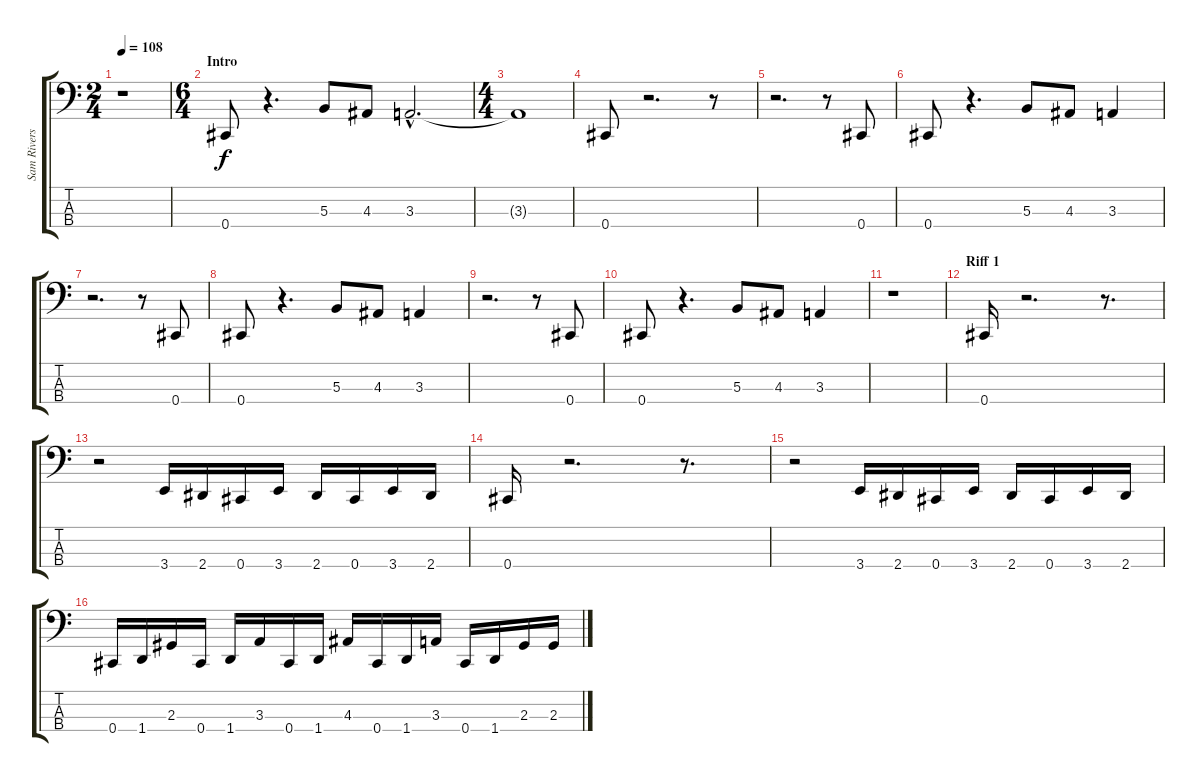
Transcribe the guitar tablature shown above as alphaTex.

\track ("Sam Rivers" "Sam Rivers") {instrument electricbassfinger}
\staff {score tabs}
\tuning (E2 B1 Gb1 Db1) {hide}
\ts (2 4)
\tempo 108
\clef f4
\ks c
r.1{dy f instrument electricbassfinger} |
\ts (6 4)
\section ("" "Intro")
0.4.8 r.4{d} 5.3.8 4.3.8 3.3{hac}.2{d} |
\ts (4 4)
3.3{t}.1 |
0.4.8 r.2{d} r.8 |
r.2{d} r.8 0.4.8 |
0.4.8 r.4{d} 5.3.8 4.3.8 3.3.4 |
r.2{d} r.8 0.4.8 |
0.4.8 r.4{d} 5.3.8 4.3.8 3.3.4 |
r.2{d} r.8 0.4.8 |
0.4.8 r.4{d} 5.3.8 4.3.8 3.3.4 |
r.1 |
\section ("" "Riff 1")
0.4.16 r.2{d} r.8{d} |
r.2 3.4.16 2.4.16 0.4.16 3.4.16 2.4.16 0.4.16 3.4.16 2.4.16 |
0.4.16 r.2{d} r.8{d} |
r.2 3.4.16 2.4.16 0.4.16 3.4.16 2.4.16 0.4.16 3.4.16 2.4.16 |
0.4.16 1.4.16 2.3.16 0.4.16 1.4.16 3.3.16 0.4.16 1.4.16 4.3.16 0.4.16 1.4.16 3.3.16 0.4.16 1.4.16 2.3.16 2.3.16
